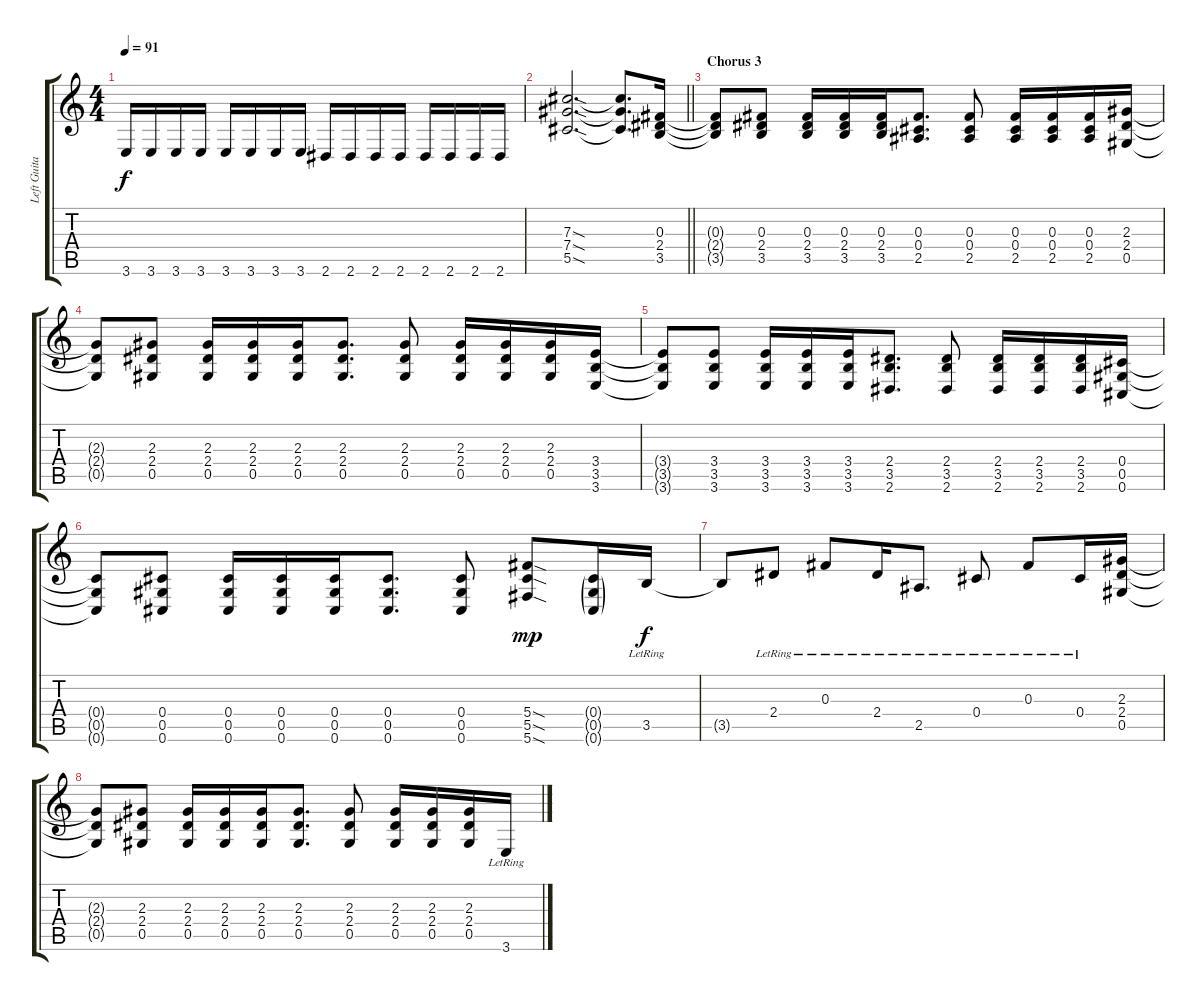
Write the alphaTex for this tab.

\track ("Left Guitar" "Left Guita") {instrument distortionguitar}
\staff {score tabs}
\tuning (Eb4 Bb3 Gb3 Db3 Ab2 Db2) {hide}
\ts (4 4)
\tempo 91
\clef g2
\ks c
3.6.16{dy f instrument distortionguitar} 3.6.16 3.6.16 3.6.16 3.6.16 3.6.16 3.6.16 3.6.16 2.6.16 2.6.16 2.6.16 2.6.16 2.6.16 2.6.16 2.6.16 2.6.16 |
\barLineRight lightlight
(7.3{sod} 7.4{sod} 5.5{sod}).2{d} (7.3{t} 7.4{t} 5.5{t}).8{d} (0.3 2.4 3.5).16 |
\section ("" "Chorus 3")
(0.3{t} 2.4{t} 3.5{t}).8 (0.3 2.4 3.5).8 (0.3 2.4 3.5).16 (0.3 2.4 3.5).16 (0.3 2.4 3.5).16 (0.3 0.4 2.5).8{d} (0.3 0.4 2.5).8 (0.3 0.4 2.5).16 (0.3 0.4 2.5).16 (0.3 0.4 2.5).16 (2.3 2.4 0.5).16 |
(2.3{t} 2.4{t} 0.5{t}).8 (2.3 2.4 0.5).8 (2.3 2.4 0.5).16 (2.3 2.4 0.5).16 (2.3 2.4 0.5).16 (2.3 2.4 0.5).8{d} (2.3 2.4 0.5).8 (2.3 2.4 0.5).16 (2.3 2.4 0.5).16 (2.3 2.4 0.5).16 (3.4 3.5 3.6).16 |
(3.4{t} 3.5{t} 3.6{t}).8 (3.4 3.5 3.6).8 (3.4 3.5 3.6).16 (3.4 3.5 3.6).16 (3.4 3.5 3.6).16 (2.4 3.5 2.6).8{d} (2.4 3.5 2.6).8 (2.4 3.5 2.6).16 (2.4 3.5 2.6).16 (2.4 3.5 2.6).16 (0.4 0.5 0.6).16 |
(0.4{t} 0.5{t} 0.6{t}).8 (0.4 0.5 0.6).8 (0.4 0.5 0.6).16 (0.4 0.5 0.6).16 (0.4 0.5 0.6).16 (0.4 0.5 0.6).8{d} (0.4 0.5 0.6).8 (5.4{sod} 5.5{sod} 5.6{sod}).8{dy mp} (0.4{g} 0.5{g} 0.6{g}).16 3.5{lr}.16{dy f} |
3.5{t}.8 2.4{lr}.8 0.3{lr}.8 2.4{lr}.16 2.5{lr}.8{d} 0.4{lr}.8 0.3{lr}.8 0.4{lr}.16 (2.3 2.4 0.5).16 |
(2.3{t} 2.4{t} 0.5{t}).8 (2.3 2.4 0.5).8 (2.3 2.4 0.5).16 (2.3 2.4 0.5).16 (2.3 2.4 0.5).16 (2.3 2.4 0.5).8{d} (2.3 2.4 0.5).8 (2.3 2.4 0.5).16 (2.3 2.4 0.5).16 (2.3 2.4 0.5).16 3.6{lr}.16
